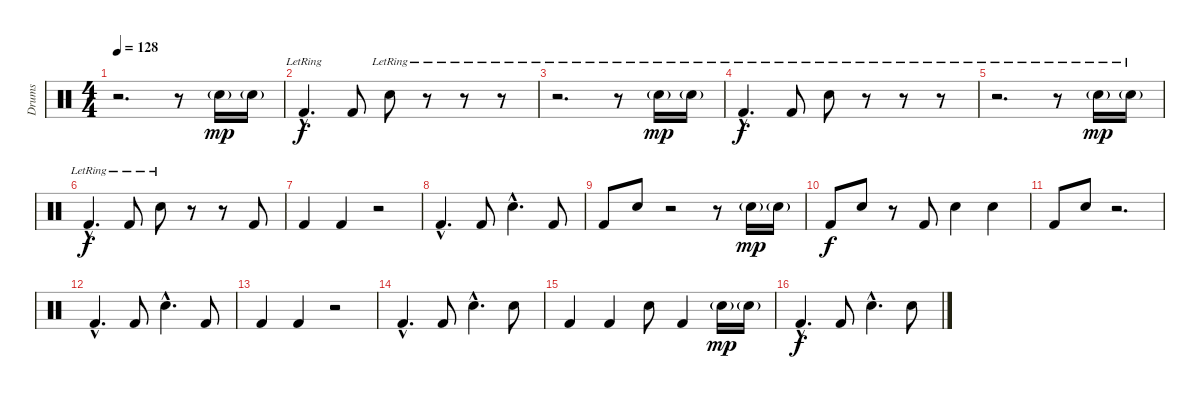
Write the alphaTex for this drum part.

\track ("Drums" "Drums") {instrument percussion}
\staff {score}
\articulation defaults
\ts (4 4)
\tempo 128
\clef neutral
\ks c
r.2{d dy f} r.8 "Electric Snare (hit)"{g}.16{dy mp} "Electric Snare (hit)"{g}.16 |
"Kick (hit) 2"{hac lr}.4{d dy f} "Kick (hit) 2".8 "Electric Snare (hit)"{lr}.8 r.8 r.8 r.8 |
r.2{d} r.8 "Electric Snare (hit)"{g lr}.16{dy mp} "Electric Snare (hit)"{g lr}.16 |
"Kick (hit) 2"{hac lr}.4{d dy f} "Kick (hit) 2"{lr}.8 "Electric Snare (hit)"{lr}.8 r.8 r.8 r.8 |
r.2{d} r.8 "Electric Snare (hit)"{g lr}.16{dy mp} "Electric Snare (hit)"{g lr}.16 |
"Kick (hit) 2"{hac lr}.4{d dy f} "Kick (hit) 2"{lr}.8 "Electric Snare (hit)"{lr}.8 r.8 r.8 "Kick (hit) 2".8 |
"Kick (hit) 2".4 "Kick (hit) 2".4 r.2 |
"Kick (hit) 2"{hac}.4{d} "Kick (hit) 2".8 "Electric Snare (hit)"{hac}.4{d} "Kick (hit) 2".8 |
"Kick (hit) 2".8 "Electric Snare (hit)".8 r.2 r.8 "Electric Snare (hit)"{g}.16{dy mp} "Electric Snare (hit)"{g}.16 |
"Kick (hit) 2".8{dy f} "Electric Snare (hit)".8 r.8 "Kick (hit) 2".8 "Electric Snare (hit)".4 "Electric Snare (hit)".4 |
"Kick (hit) 2".8 "Electric Snare (hit)".8 r.2{d} |
"Kick (hit) 2"{hac}.4{d} "Kick (hit) 2".8 "Electric Snare (hit)"{hac}.4{d} "Kick (hit) 2".8 |
"Kick (hit) 2".4 "Kick (hit) 2".4 r.2 |
"Kick (hit) 2"{hac}.4{d} "Kick (hit) 2".8 "Electric Snare (hit)"{hac}.4{d} "Electric Snare (hit)".8 |
"Kick (hit) 2".4 "Kick (hit) 2".4 "Electric Snare (hit)".8 "Kick (hit) 2".4 "Electric Snare (hit)"{g}.16{dy mp} "Electric Snare (hit)"{g}.16 |
"Kick (hit) 2"{hac}.4{d dy f} "Kick (hit) 2".8 "Electric Snare (hit)"{hac}.4{d} "Electric Snare (hit)".8
